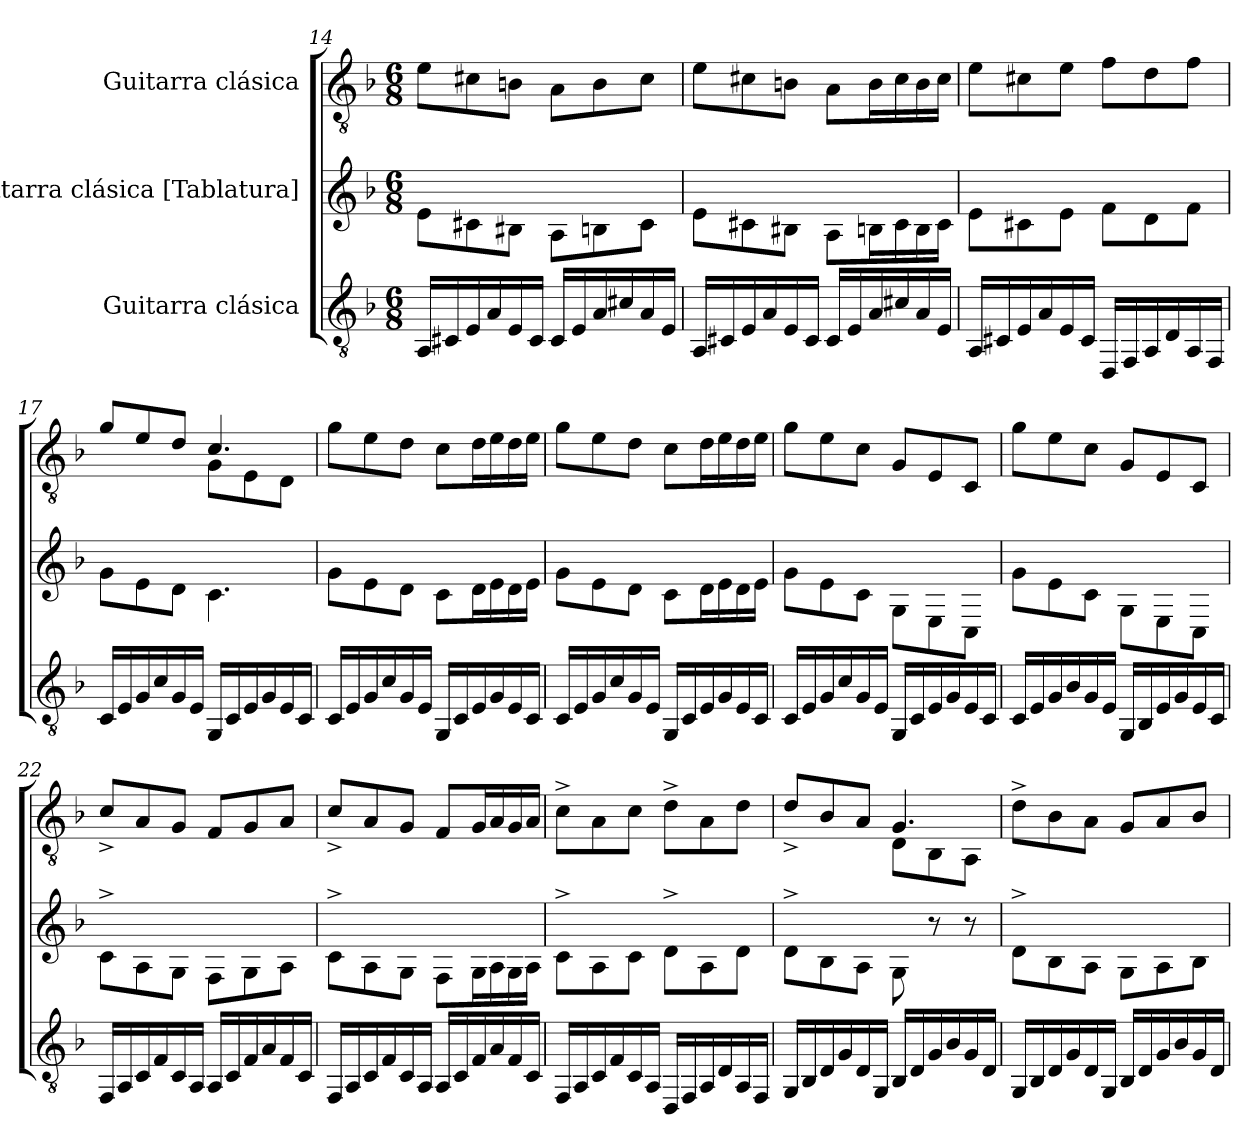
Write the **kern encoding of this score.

**kern	**kern	**kern
*part3	*part2	*part1
*staff3	*staff2	*staff1
*I"Guitarra clásica	*I"Guitarra clásica [Tablatura]	*I"Guitarra clásica
*clefGv2	*	*clefGv2
*k[b-]	*k[b-]	*k[b-]
*M6/8	*M6/8	*M6/8
=14	=14	=14
16AA/LL	8e\L	8e\L
16C#X/	.	.
16E/	8c#X\	8c#X\
16A/	.	.
16E/	8B#X\J	8Bn\J
16C#/JJ	.	.
16C#/LL	8A\L	8A\L
16E/	.	.
16A/	8B\	8B\
16c#X/	.	.
16A/	8c#\J	8c#\J
16E/JJ	.	.
=15	=15	=15
16AA/LL	8e\L	8e\L
16C#X/	.	.
16E/	8c#X\	8c#X\
16A/	.	.
16E/	8B#X\J	8Bn\J
16C#/JJ	.	.
16C#/LL	8A\L	8A\L
16E/	.	.
16A/	16B\L	16B\L
16c#X/	16c#\	16c#\
16A/	16B\	16B\
16E/JJ	16c#\JJ	16c#\JJ
!!LO:LB:g=z
=16	=16	=16
16AA/LL	8e\L	8e\L
16C#X/	.	.
16E/	8c#X\	8c#X\
16A/	.	.
16E/	8e\J	8e\J
16C#/JJ	.	.
16DD/LL	8f\L	8f\L
16FF/	.	.
16AA/	8d\	8d\
16D/	.	.
16AA/	8f\J	8f\J
16FF/JJ	.	.
=17	=17	=17
*	*	*^
16C/LL	8g\L	8g/L	4.ryy
16E/	.	.	.
16G/	8e\	8e/	.
16c/	.	.	.
16G/	8d\J	8d/J	.
16E/JJ	.	.	.
16GG/LL	4.c\	4.c/	8G\L
16C/	.	.	.
16E/	.	.	8E\
16G/	.	.	.
16E/	.	.	8D\J
16C/JJ	.	.	.
*	*	*v	*v
=18	=18	=18
16C/LL	8g\L	8g\L
16E/	.	.
16G/	8e\	8e\
16c/	.	.
16G/	8d\J	8d\J
16E/JJ	.	.
16GG/LL	8c\L	8c\L
16C/	.	.
16E/	16d\L	16d\L
16G/	16e\	16e\
16E/	16d\	16d\
16C/JJ	16e\JJ	16e\JJ
!!LO:LB:g=z
=19	=19	=19
16C/LL	8g\L	8g\L
16E/	.	.
16G/	8e\	8e\
16c/	.	.
16G/	8d\J	8d\J
16E/JJ	.	.
16GG/LL	8c\L	8c\L
16C/	.	.
16E/	16d\L	16d\L
16G/	16e\	16e\
16E/	16d\	16d\
16C/JJ	16e\JJ	16e\JJ
=20	=20	=20
16C/LL	8g\L	8g\L
16E/	.	.
16G/	8e\	8e\
16c/	.	.
16G/	8c\J	8c\J
16E/JJ	.	.
16GG/LL	8G\L	8G/L
16C/	.	.
16E/	8E\	8E/
16G/	.	.
16E/	8C\J	8C/J
16C/JJ	.	.
=21	=21	=21
16C/LL	8g\L	8g\L
16E/	.	.
16G/	8e\	8e\
16B-/	.	.
16G/	8c\J	8c\J
16E/JJ	.	.
16GG/LL	8G\L	8G/L
16BB-/	.	.
16E/	8E\	8E/
16G/	.	.
16E/	8C\J	8C/J
16C/JJ	.	.
!!LO:PB:g=z
=22	=22	=22
16FF/LL	8c^\L	8c^/L
16AA/	.	.
16C/	8A\	8A/
16F/	.	.
16C/	8G\J	8G/J
16AA/JJ	.	.
16AA/LL	8F\L	8F/L
16C/	.	.
16F/	8G\	8G/
16A/	.	.
16F/	8A\J	8A/J
16C/JJ	.	.
=23	=23	=23
16FF/LL	8c^\L	8c^/L
16AA/	.	.
16C/	8A\	8A/
16F/	.	.
16C/	8G\J	8G/J
16AA/JJ	.	.
16AA/LL	8F\L	8F/L
16C/	.	.
16F/	16G\L	16G/L
16A/	16A\	16A/
16F/	16G\	16G/
16C/JJ	16A\JJ	16A/JJ
=24	=24	=24
16FF/LL	8c^\L	8c^\L
16AA/	.	.
16C/	8A\	8A\
16F/	.	.
16C/	8c\J	8c\J
16AA/JJ	.	.
16DD/LL	8d^\L	8d^\L
16FF/	.	.
16AA/	8A\	8A\
16D/	.	.
16AA/	8d\J	8d\J
16FF/JJ	.	.
!!LO:LB:g=z
=25	=25	=25
*	*	*^
16GG/LL	8d^\L	8d^/L	4.ryy
16BB-/	.	.	.
16D/	8B-\	8B-/	.
16G/	.	.	.
16D/	8A\J	8A/J	.
16GG/JJ	.	.	.
16BB-/LL	8G\	4.G/	8D\L
16D/	.	.	.
16G/	8r	.	8BB-\
16B-/	.	.	.
16G/	8r	.	8AA\J
16D/JJ	.	.	.
*	*	*v	*v
=26	=26	=26
16GG/LL	8d^\L	8d^\L
16BB-/	.	.
16D/	8B-\	8B-\
16G/	.	.
16D/	8A\J	8A\J
16GG/JJ	.	.
16BB-/LL	8G\L	8G/L
16D/	.	.
16G/	8A\	8A/
16B-/	.	.
16G/	8B-\J	8B-/J
16D/JJ	.	.
=	=	=
*-	*-	*-
